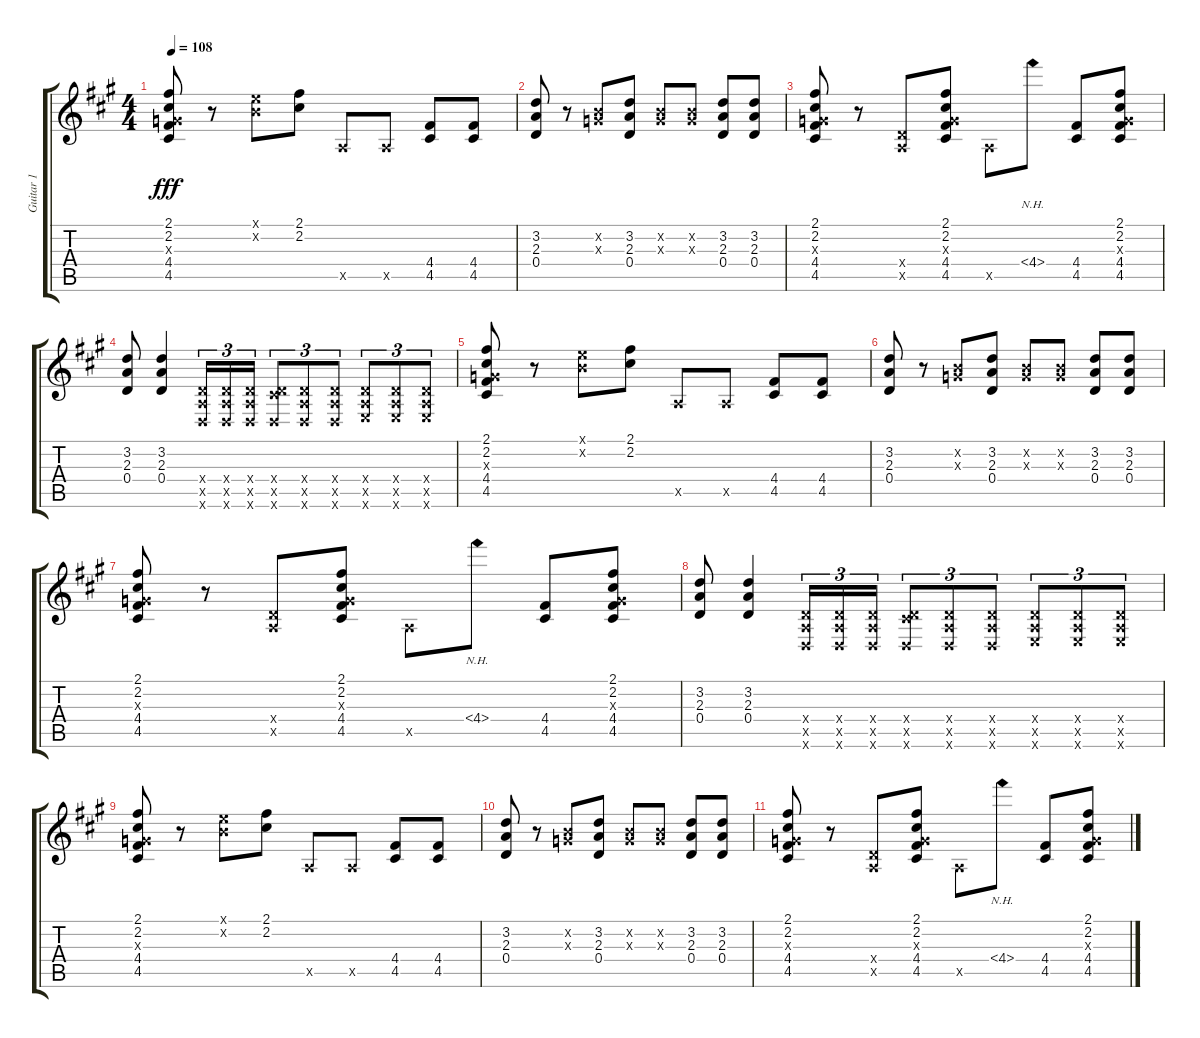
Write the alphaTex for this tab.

\track ("Guitar 1" "Guitar 1") {instrument distortionguitar}
\staff {score tabs}
\tuning (E4 B3 G3 D3 A2 D2) {hide}
\ts (4 4)
\tempo 108
\clef g2
\ks a
(2.1 2.2 0.3{x} 4.4 4.5).8{dy fff} r.8 (0.1{x} 0.2{x}).8 (2.1 2.2).8 0.5{x}.8 0.5{x}.8 (4.4 4.5).8 (4.4 4.5).8 |
(3.2 2.3 0.4).8 r.8 (0.2{x} 0.3{x}).8 (3.2 2.3 0.4).8 (0.2{x} 0.3{x}).8 (0.2{x} 0.3{x}).8 (3.2 2.3 0.4).8 (3.2 2.3 0.4).8 |
(2.1 2.2 0.3{x} 4.4 4.5).8 r.8 (0.4{x} 0.5{x}).8 (2.1 2.2 0.3{x} 4.4 4.5).8 0.5{x}.8 4.4{nh}.8 (4.4 4.5).8 (2.1 2.2 0.3{x} 4.4 4.5).8 |
(3.2 2.3 0.4).8 (3.2 2.3 0.4).4 (0.4{x} 0.5{x} 0.6{x}).16{tu (3 2)} (0.4{x} 0.5{x} 0.6{x}).16{tu (3 2)} (0.4{x} 0.5{x} 0.6{x}).16{tu (3 2)} (0.4{x} 4.5{x} 0.6{x}).8{tu (3 2)} (0.4{x} 0.5{x} 0.6{x}).8{tu (3 2)} (0.4{x} 0.5{x} 0.6{x}).8{tu (3 2)} (0.4{x} 0.5{x} 2.6{x}).8{tu (3 2)} (0.4{x} 0.5{x} 2.6{x}).8{tu (3 2)} (0.4{x} 0.5{x} 2.6{x}).8{tu (3 2)} |
(2.1 2.2 0.3{x} 4.4 4.5).8 r.8 (0.1{x} 0.2{x}).8 (2.1 2.2).8 0.5{x}.8 0.5{x}.8 (4.4 4.5).8 (4.4 4.5).8 |
(3.2 2.3 0.4).8{volume 11} r.8 (0.2{x} 0.3{x}).8 (3.2 2.3 0.4).8 (0.2{x} 0.3{x}).8 (0.2{x} 0.3{x}).8 (3.2 2.3 0.4).8 (3.2 2.3 0.4).8 |
(2.1 2.2 0.3{x} 4.4 4.5).8 r.8 (0.4{x} 0.5{x}).8 (2.1 2.2 0.3{x} 4.4 4.5).8 0.5{x}.8 4.4{nh}.8 (4.4 4.5).8 (2.1 2.2 0.3{x} 4.4 4.5).8 |
(3.2 2.3 0.4).8{volume 6} (3.2 2.3 0.4).4 (0.4{x} 0.5{x} 0.6{x}).16{tu (3 2)} (0.4{x} 0.5{x} 0.6{x}).16{tu (3 2)} (0.4{x} 0.5{x} 0.6{x}).16{tu (3 2)} (0.4{x} 4.5{x} 0.6{x}).8{tu (3 2)} (0.4{x} 0.5{x} 0.6{x}).8{tu (3 2)} (0.4{x} 0.5{x} 0.6{x}).8{tu (3 2)} (0.4{x} 0.5{x} 2.6{x}).8{tu (3 2)} (0.4{x} 0.5{x} 2.6{x}).8{tu (3 2)} (0.4{x} 0.5{x} 2.6{x}).8{tu (3 2)} |
(2.1 2.2 0.3{x} 4.4 4.5).8 r.8 (0.1{x} 0.2{x}).8 (2.1 2.2).8 0.5{x}.8 0.5{x}.8 (4.4 4.5).8 (4.4 4.5).8 |
(3.2 2.3 0.4).8{volume 0} r.8 (0.2{x} 0.3{x}).8 (3.2 2.3 0.4).8 (0.2{x} 0.3{x}).8 (0.2{x} 0.3{x}).8 (3.2 2.3 0.4).8 (3.2 2.3 0.4).8 |
(2.1 2.2 0.3{x} 4.4 4.5).8 r.8 (0.4{x} 0.5{x}).8 (2.1 2.2 0.3{x} 4.4 4.5).8 0.5{x}.8 4.4{nh}.8 (4.4 4.5).8 (2.1 2.2 0.3{x} 4.4 4.5).8
